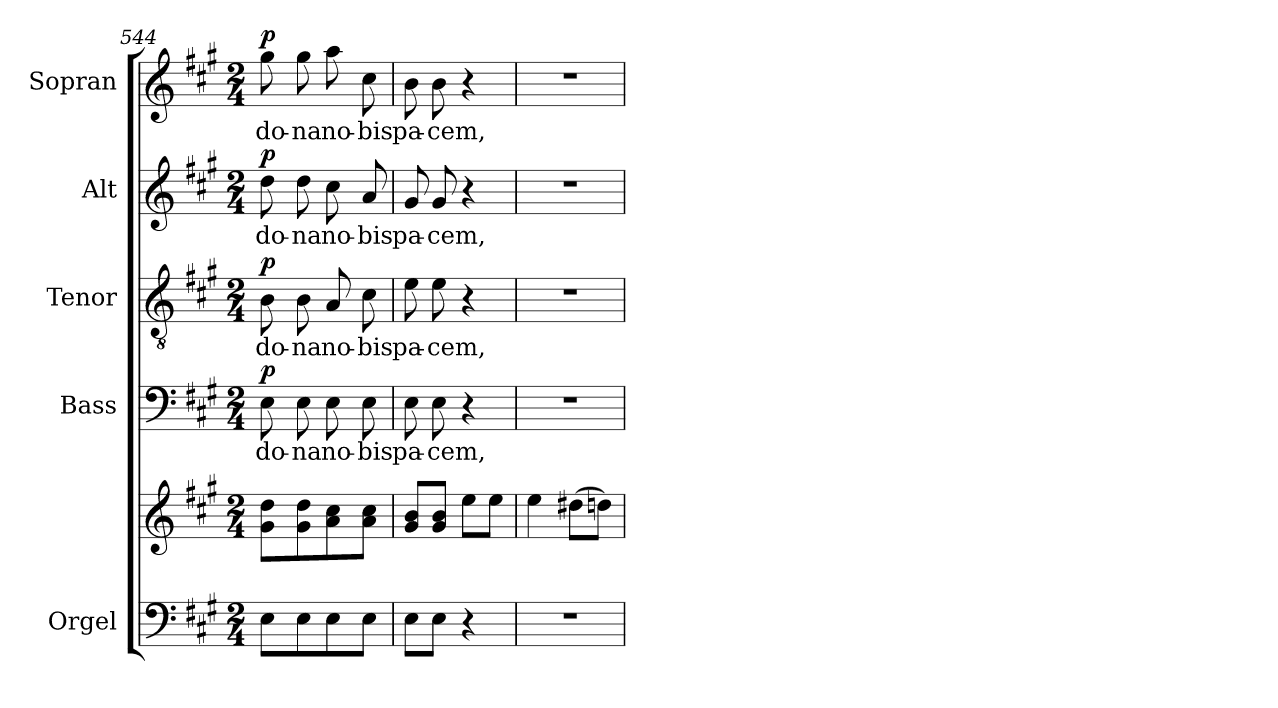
**kern	**kern	**kern	**text	**dynam	**kern	**text	**dynam	**kern	**text	**dynam	**kern	**text	**dynam
*part5	*part5	*part4	*part4	*part4	*part3	*part3	*part3	*part2	*part2	*part2	*part1	*part1	*part1
*staff6	*staff5	*staff4	*staff4	*staff4	*staff3	*staff3	*staff3	*staff2	*staff2	*staff2	*staff1	*staff1	*staff1
*I"Orgel	*	*I"Bass	*	*	*I"Tenor	*	*	*I"Alt	*	*	*I"Sopran	*	*
*I'Org.	*	*I'B.	*	*	*I'T.	*	*	*I'A.	*	*	*I'S.	*	*
*clefF4	*clefG2	*clefF4	*	*	*clefGv2	*	*	*clefG2	*	*	*clefG2	*	*
*k[f#c#g#]	*k[f#c#g#]	*k[f#c#g#]	*	*	*k[f#c#g#]	*	*	*k[f#c#g#]	*	*	*k[f#c#g#]	*	*
*A:	*A:	*A:	*	*	*A:	*	*	*A:	*	*	*A:	*	*
*M2/4	*M2/4	*M2/4	*	*	*M2/4	*	*	*M2/4	*	*	*M2/4	*	*
=544	=544	=544	=544	=544	=544	=544	=544	=544	=544	=544	=544	=544	=544
!	!	!	!LO:LY:b	!LO:DY:a	!	!LO:LY:b	!LO:DY:a	!	!LO:LY:b	!LO:DY:a	!	!LO:LY:b	!LO:DY:a
8E\L	8g#\ 8dd\L	8E\	do-	p	8B\	do-	p	8dd\	do-	p	8gg#\	do-	p
!	!	!	!LO:LY:b	!	!	!LO:LY:b	!	!	!LO:LY:b	!	!	!LO:LY:b	!
8E\	8g#\ 8dd\	8E\	-na	.	8B\	-na	.	8dd\	-na	.	8gg#\	-na	.
!	!	!	!LO:LY:b	!	!	!LO:LY:b	!	!	!LO:LY:b	!	!	!LO:LY:b	!
8E\	8a\ 8cc#\	8E\	no-	.	8A/	no-	.	8cc#\	no-	.	8aa\	no-	.
!	!	!	!LO:LY:b	!	!	!LO:LY:b	!	!	!LO:LY:b	!	!	!LO:LY:b	!
8E\J	8a\ 8cc#\J	8E\	-bis	.	8c#\	-bis	.	8a/	-bis	.	8cc#\	-bis	.
=545	=545	=545	=545	=545	=545	=545	=545	=545	=545	=545	=545	=545	=545
!	!	!	!LO:LY:b	!	!	!LO:LY:b	!	!	!LO:LY:b	!	!	!LO:LY:b	!
8E\L	8g#/ 8b/L	8E\	pa-	.	8e\	pa-	.	8g#/	pa-	.	8b\	pa-	.
!	!	!	!LO:LY:b	!	!	!LO:LY:b	!	!	!LO:LY:b	!	!	!LO:LY:b	!
8E\J	8g#/ 8b/J	8E\	-cem,	.	8e\	-cem,	.	8g#/	-cem,	.	8b\	-cem,	.
4r	8ee\L	4r	.	.	4r	.	.	4r	.	.	4r	.	.
.	8ee\J	.	.	.	.	.	.	.	.	.	.	.	.
=546	=546	=546	=546	=546	=546	=546	=546	=546	=546	=546	=546	=546	=546
2r	4ee\	2r	.	.	2r	.	.	2r	.	.	2r	.	.
.	(>8dd#X\L	.	.	.	.	.	.	.	.	.	.	.	.
.	8ddn\J)	.	.	.	.	.	.	.	.	.	.	.	.
=	=	=	=	=	=	=	=	=	=	=	=	=	=
*-	*-	*-	*-	*-	*-	*-	*-	*-	*-	*-	*-	*-	*-
